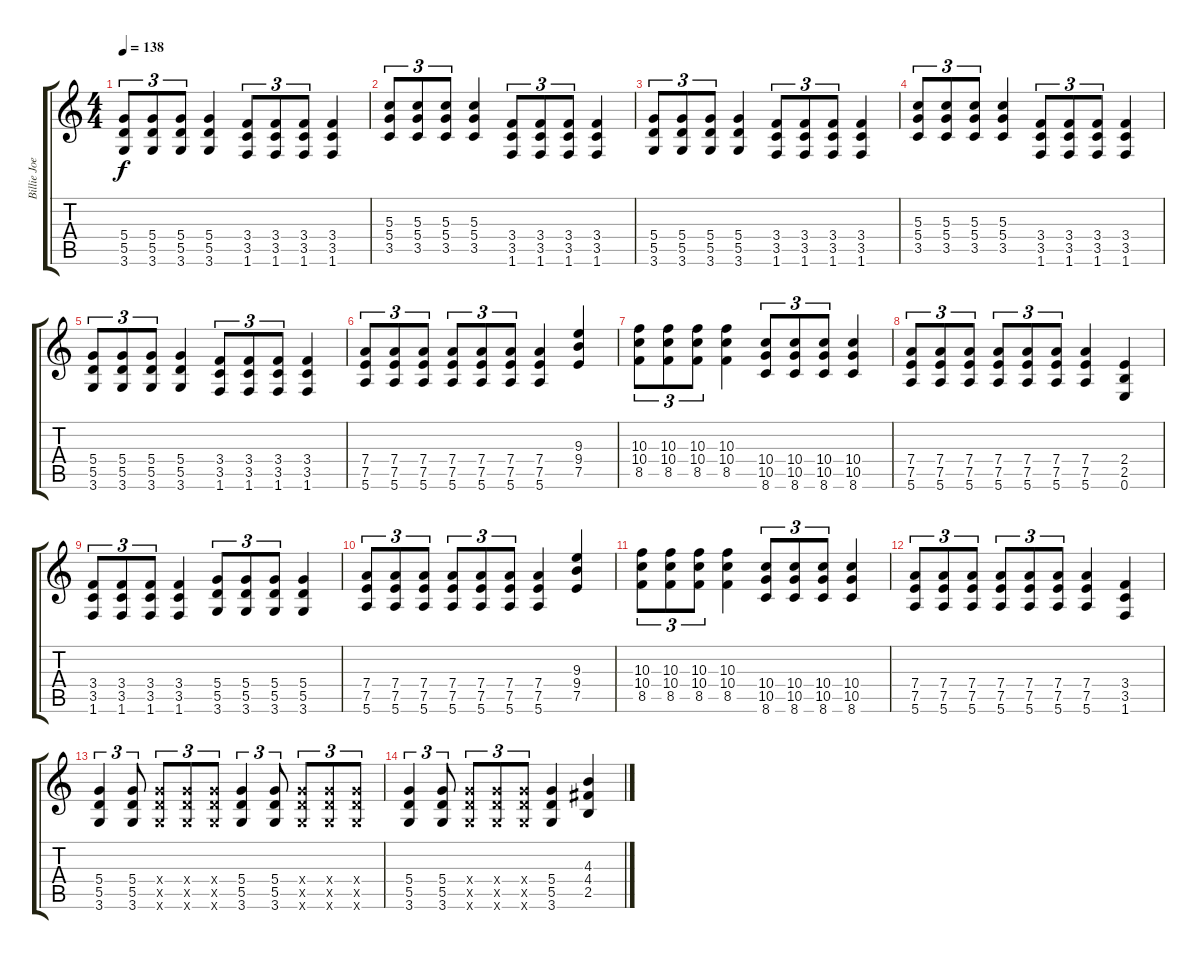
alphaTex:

\track ("Billie Joe" "Billie Joe") {instrument distortionguitar}
\staff {score tabs}
\tuning (E4 B3 G3 D3 A2 E2) {hide}
\ts (4 4)
\tempo 138
\clef g2
\ks c
(5.4 5.5 3.6).8{tu (3 2) dy f} (5.4 5.5 3.6).8{tu (3 2)} (5.4 5.5 3.6).8{tu (3 2)} (5.4 5.5 3.6).4 (3.4 3.5 1.6).8{tu (3 2)} (3.4 3.5 1.6).8{tu (3 2)} (3.4 3.5 1.6).8{tu (3 2)} (3.4 3.5 1.6).4 |
(5.3 5.4 3.5).8{tu (3 2)} (5.3 5.4 3.5).8{tu (3 2)} (5.3 5.4 3.5).8{tu (3 2)} (5.3 5.4 3.5).4 (3.4 3.5 1.6).8{tu (3 2)} (3.4 3.5 1.6).8{tu (3 2)} (3.4 3.5 1.6).8{tu (3 2)} (3.4 3.5 1.6).4 |
(5.4 5.5 3.6).8{tu (3 2)} (5.4 5.5 3.6).8{tu (3 2)} (5.4 5.5 3.6).8{tu (3 2)} (5.4 5.5 3.6).4 (3.4 3.5 1.6).8{tu (3 2)} (3.4 3.5 1.6).8{tu (3 2)} (3.4 3.5 1.6).8{tu (3 2)} (3.4 3.5 1.6).4 |
(5.3 5.4 3.5).8{tu (3 2)} (5.3 5.4 3.5).8{tu (3 2)} (5.3 5.4 3.5).8{tu (3 2)} (5.3 5.4 3.5).4 (3.4 3.5 1.6).8{tu (3 2)} (3.4 3.5 1.6).8{tu (3 2)} (3.4 3.5 1.6).8{tu (3 2)} (3.4 3.5 1.6).4 |
(5.4 5.5 3.6).8{tu (3 2)} (5.4 5.5 3.6).8{tu (3 2)} (5.4 5.5 3.6).8{tu (3 2)} (5.4 5.5 3.6).4 (3.4 3.5 1.6).8{tu (3 2)} (3.4 3.5 1.6).8{tu (3 2)} (3.4 3.5 1.6).8{tu (3 2)} (3.4 3.5 1.6).4 |
(7.4 7.5 5.6).8{tu (3 2)} (7.4 7.5 5.6).8{tu (3 2)} (7.4 7.5 5.6).8{tu (3 2)} (7.4 7.5 5.6).8{tu (3 2)} (7.4 7.5 5.6).8{tu (3 2)} (7.4 7.5 5.6).8{tu (3 2)} (7.4 7.5 5.6).4 (9.3 9.4 7.5).4 |
(10.3 10.4 8.5).8{tu (3 2)} (10.3 10.4 8.5).8{tu (3 2)} (10.3 10.4 8.5).8{tu (3 2)} (10.3 10.4 8.5).4 (10.4 10.5 8.6).8{tu (3 2)} (10.4 10.5 8.6).8{tu (3 2)} (10.4 10.5 8.6).8{tu (3 2)} (10.4 10.5 8.6).4 |
(7.4 7.5 5.6).8{tu (3 2)} (7.4 7.5 5.6).8{tu (3 2)} (7.4 7.5 5.6).8{tu (3 2)} (7.4 7.5 5.6).8{tu (3 2)} (7.4 7.5 5.6).8{tu (3 2)} (7.4 7.5 5.6).8{tu (3 2)} (7.4 7.5 5.6).4 (2.4 2.5 0.6).4 |
(3.4 3.5 1.6).8{tu (3 2)} (3.4 3.5 1.6).8{tu (3 2)} (3.4 3.5 1.6).8{tu (3 2)} (3.4 3.5 1.6).4 (5.4 5.5 3.6).8{tu (3 2)} (5.4 5.5 3.6).8{tu (3 2)} (5.4 5.5 3.6).8{tu (3 2)} (5.4 5.5 3.6).4 |
(7.4 7.5 5.6).8{tu (3 2)} (7.4 7.5 5.6).8{tu (3 2)} (7.4 7.5 5.6).8{tu (3 2)} (7.4 7.5 5.6).8{tu (3 2)} (7.4 7.5 5.6).8{tu (3 2)} (7.4 7.5 5.6).8{tu (3 2)} (7.4 7.5 5.6).4 (9.3 9.4 7.5).4 |
(10.3 10.4 8.5).8{tu (3 2)} (10.3 10.4 8.5).8{tu (3 2)} (10.3 10.4 8.5).8{tu (3 2)} (10.3 10.4 8.5).4 (10.4 10.5 8.6).8{tu (3 2)} (10.4 10.5 8.6).8{tu (3 2)} (10.4 10.5 8.6).8{tu (3 2)} (10.4 10.5 8.6).4 |
(7.4 7.5 5.6).8{tu (3 2)} (7.4 7.5 5.6).8{tu (3 2)} (7.4 7.5 5.6).8{tu (3 2)} (7.4 7.5 5.6).8{tu (3 2)} (7.4 7.5 5.6).8{tu (3 2)} (7.4 7.5 5.6).8{tu (3 2)} (7.4 7.5 5.6).4 (3.4 3.5 1.6).4 |
(5.4 5.5 3.6).4{tu (3 2)} (5.4 5.5 3.6).8{tu (3 2)} (5.4{x} 5.5{x} 3.6{x}).8{tu (3 2)} (5.4{x} 5.5{x} 3.6{x}).8{tu (3 2)} (5.4{x} 5.5{x} 3.6{x}).8{tu (3 2)} (5.4 5.5 3.6).4{tu (3 2)} (5.4 5.5 3.6).8{tu (3 2)} (5.4{x} 5.5{x} 3.6{x}).8{tu (3 2)} (5.4{x} 5.5{x} 3.6{x}).8{tu (3 2)} (5.4{x} 5.5{x} 3.6{x}).8{tu (3 2)} |
(5.4 5.5 3.6).4{tu (3 2)} (5.4 5.5 3.6).8{tu (3 2)} (5.4{x} 5.5{x} 3.6{x}).8{tu (3 2)} (5.4{x} 5.5{x} 3.6{x}).8{tu (3 2)} (5.4{x} 5.5{x} 3.6{x}).8{tu (3 2)} (5.4 5.5 3.6).4 (4.3 4.4 2.5).4
